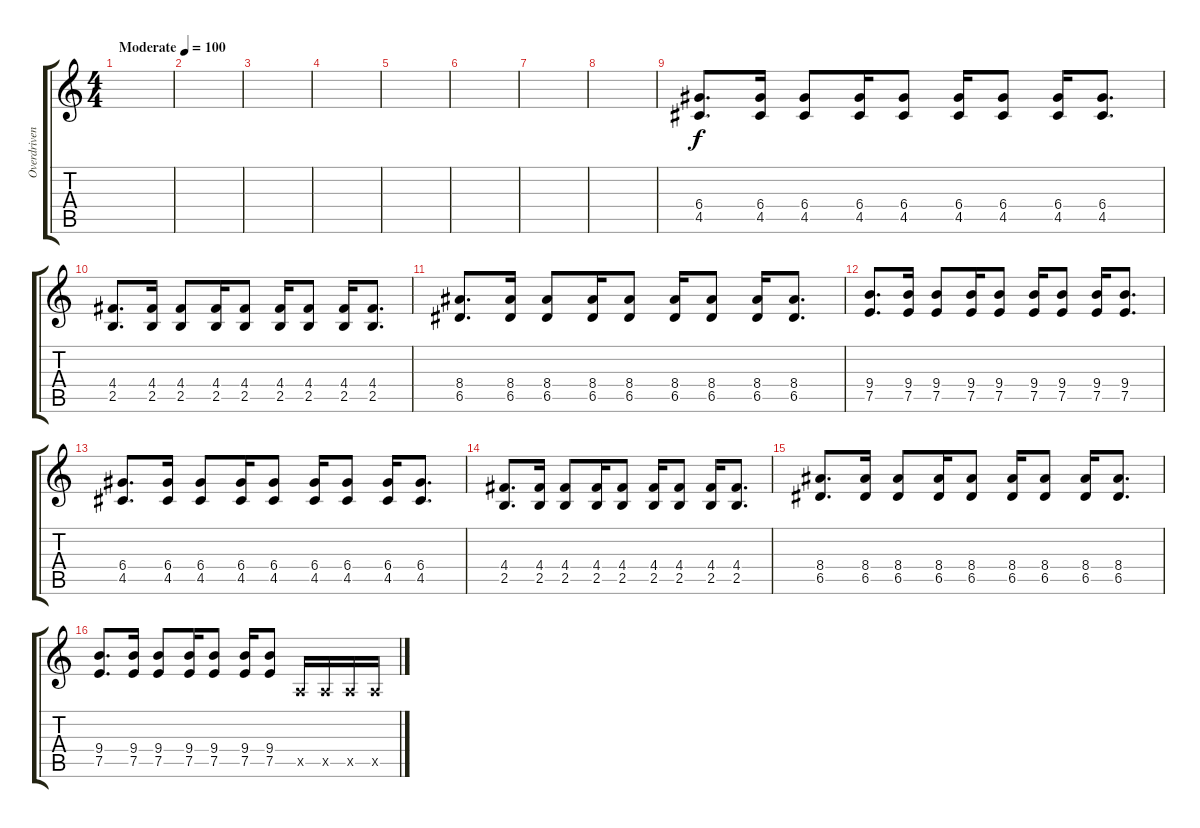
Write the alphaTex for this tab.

\track ("Overdriven Guitar " "Overdriven") {instrument overdrivenguitar}
\staff {score tabs}
\tuning (E4 B3 G3 D3 A2 E2) {hide}
\ts (4 4)
\tempo (100 "Moderate")
\clef g2
\ks c
|
|
|
|
|
|
|
|
(6.4 4.5).8{d} (6.4 4.5).16 (6.4 4.5).8 (6.4 4.5).16 (6.4 4.5).8 (6.4 4.5).16 (6.4 4.5).8 (6.4 4.5).16 (6.4 4.5).8{d} |
(4.4 2.5).8{d} (4.4 2.5).16 (4.4 2.5).8 (4.4 2.5).16 (4.4 2.5).8 (4.4 2.5).16 (4.4 2.5).8 (4.4 2.5).16 (4.4 2.5).8{d} |
(8.4 6.5).8{d} (8.4 6.5).16 (8.4 6.5).8 (8.4 6.5).16 (8.4 6.5).8 (8.4 6.5).16 (8.4 6.5).8 (8.4 6.5).16 (8.4 6.5).8{d} |
(9.4 7.5).8{d} (9.4 7.5).16 (9.4 7.5).8 (9.4 7.5).16 (9.4 7.5).8 (9.4 7.5).16 (9.4 7.5).8 (9.4 7.5).16 (9.4 7.5).8{d} |
(6.4 4.5).8{d} (6.4 4.5).16 (6.4 4.5).8 (6.4 4.5).16 (6.4 4.5).8 (6.4 4.5).16 (6.4 4.5).8 (6.4 4.5).16 (6.4 4.5).8{d} |
(4.4 2.5).8{d} (4.4 2.5).16 (4.4 2.5).8 (4.4 2.5).16 (4.4 2.5).8 (4.4 2.5).16 (4.4 2.5).8 (4.4 2.5).16 (4.4 2.5).8{d} |
(8.4 6.5).8{d} (8.4 6.5).16 (8.4 6.5).8 (8.4 6.5).16 (8.4 6.5).8 (8.4 6.5).16 (8.4 6.5).8 (8.4 6.5).16 (8.4 6.5).8{d} |
(9.4 7.5).8{d} (9.4 7.5).16 (9.4 7.5).8 (9.4 7.5).16 (9.4 7.5).8 (9.4 7.5).16 (9.4 7.5).8 0.5{x}.16 0.5{x}.16 0.5{x}.16 0.5{x}.16
